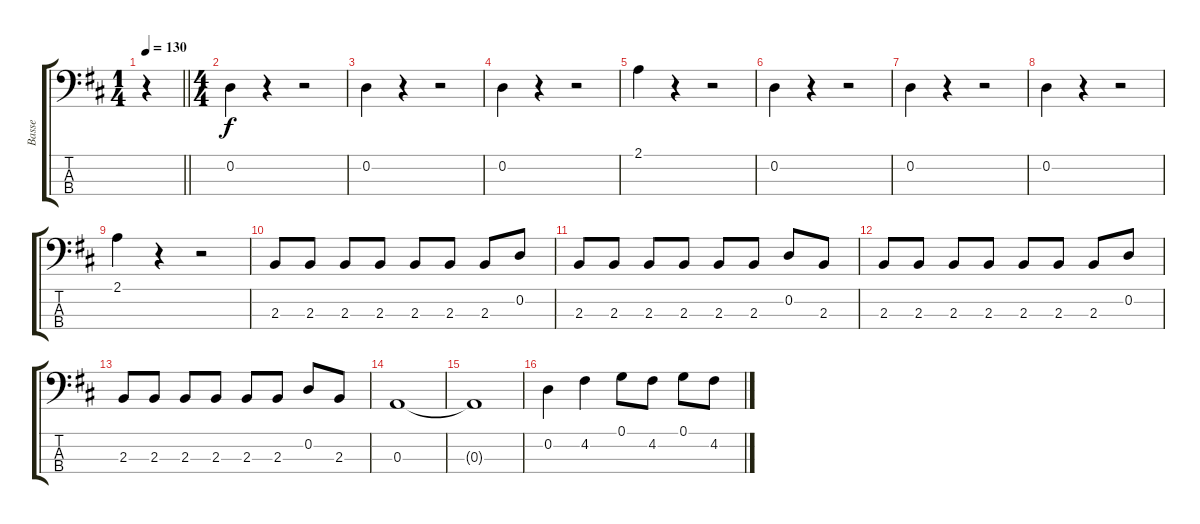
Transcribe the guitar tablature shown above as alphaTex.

\track ("Basse" "Basse") {instrument electricbassfinger}
\staff {score tabs}
\tuning (G2 D2 A1 E1) {hide}
\ts (1 4)
\tempo 130
\clef f4
\barLineRight lightlight
\ks d
r.4{dy f instrument electricbassfinger} |
\ts (4 4)
0.2.4 r.4 r.2 |
0.2.4 r.4 r.2 |
0.2.4 r.4 r.2 |
2.1.4 r.4 r.2 |
0.2.4 r.4 r.2 |
0.2.4 r.4 r.2 |
0.2.4 r.4 r.2 |
2.1.4 r.4 r.2 |
2.3.8 2.3.8 2.3.8 2.3.8 2.3.8 2.3.8 2.3.8 0.2.8 |
2.3.8 2.3.8 2.3.8 2.3.8 2.3.8 2.3.8 0.2.8 2.3.8 |
2.3.8 2.3.8 2.3.8 2.3.8 2.3.8 2.3.8 2.3.8 0.2.8 |
2.3.8 2.3.8 2.3.8 2.3.8 2.3.8 2.3.8 0.2.8 2.3.8 |
0.3.1 |
0.3{t}.1 |
0.2.4 4.2.4 0.1.8 4.2.8 0.1.8 4.2.8
